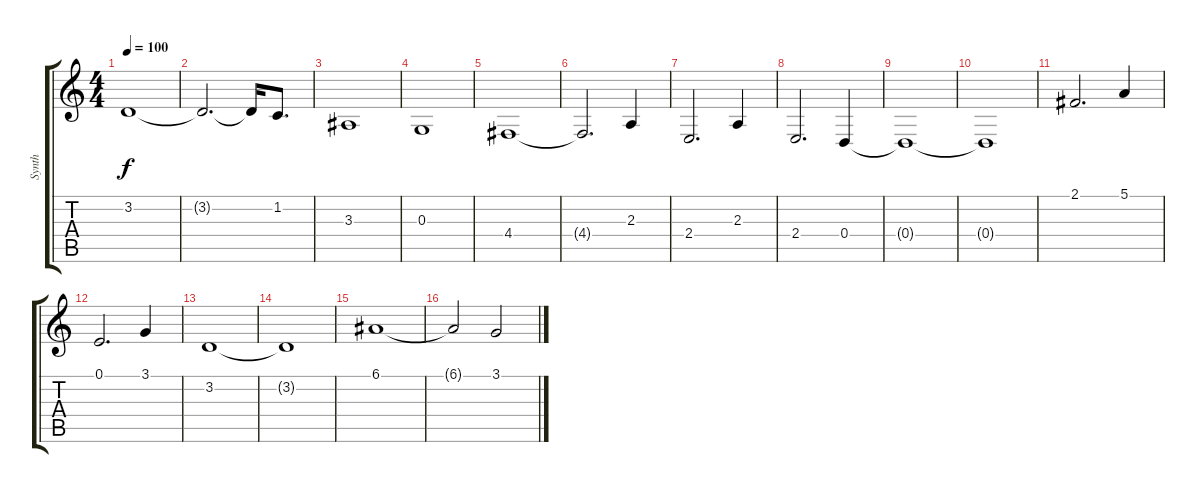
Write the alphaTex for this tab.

\track ("Synth" "Synth") {instrument pad4choir}
\staff {score tabs}
\tuning (E4 B3 G3 D3 A2 E2) {hide}
\ts (4 4)
\tempo 100
\clef g2
\ks c
3.2.1{dy f} |
3.2{t}.2{d} 3.2{t}.16 1.2.8{d} |
3.3.1 |
0.3.1 |
4.4.1 |
4.4{t}.2{d} 2.3.4 |
2.4.2{d} 2.3.4 |
2.4.2{d} 0.4.4 |
0.4{t}.1 |
0.4{t}.1 |
2.1.2{d} 5.1.4 |
0.1.2{d} 3.1.4 |
3.2.1 |
3.2{t}.1 |
6.1.1 |
6.1{t}.2 3.1.2
